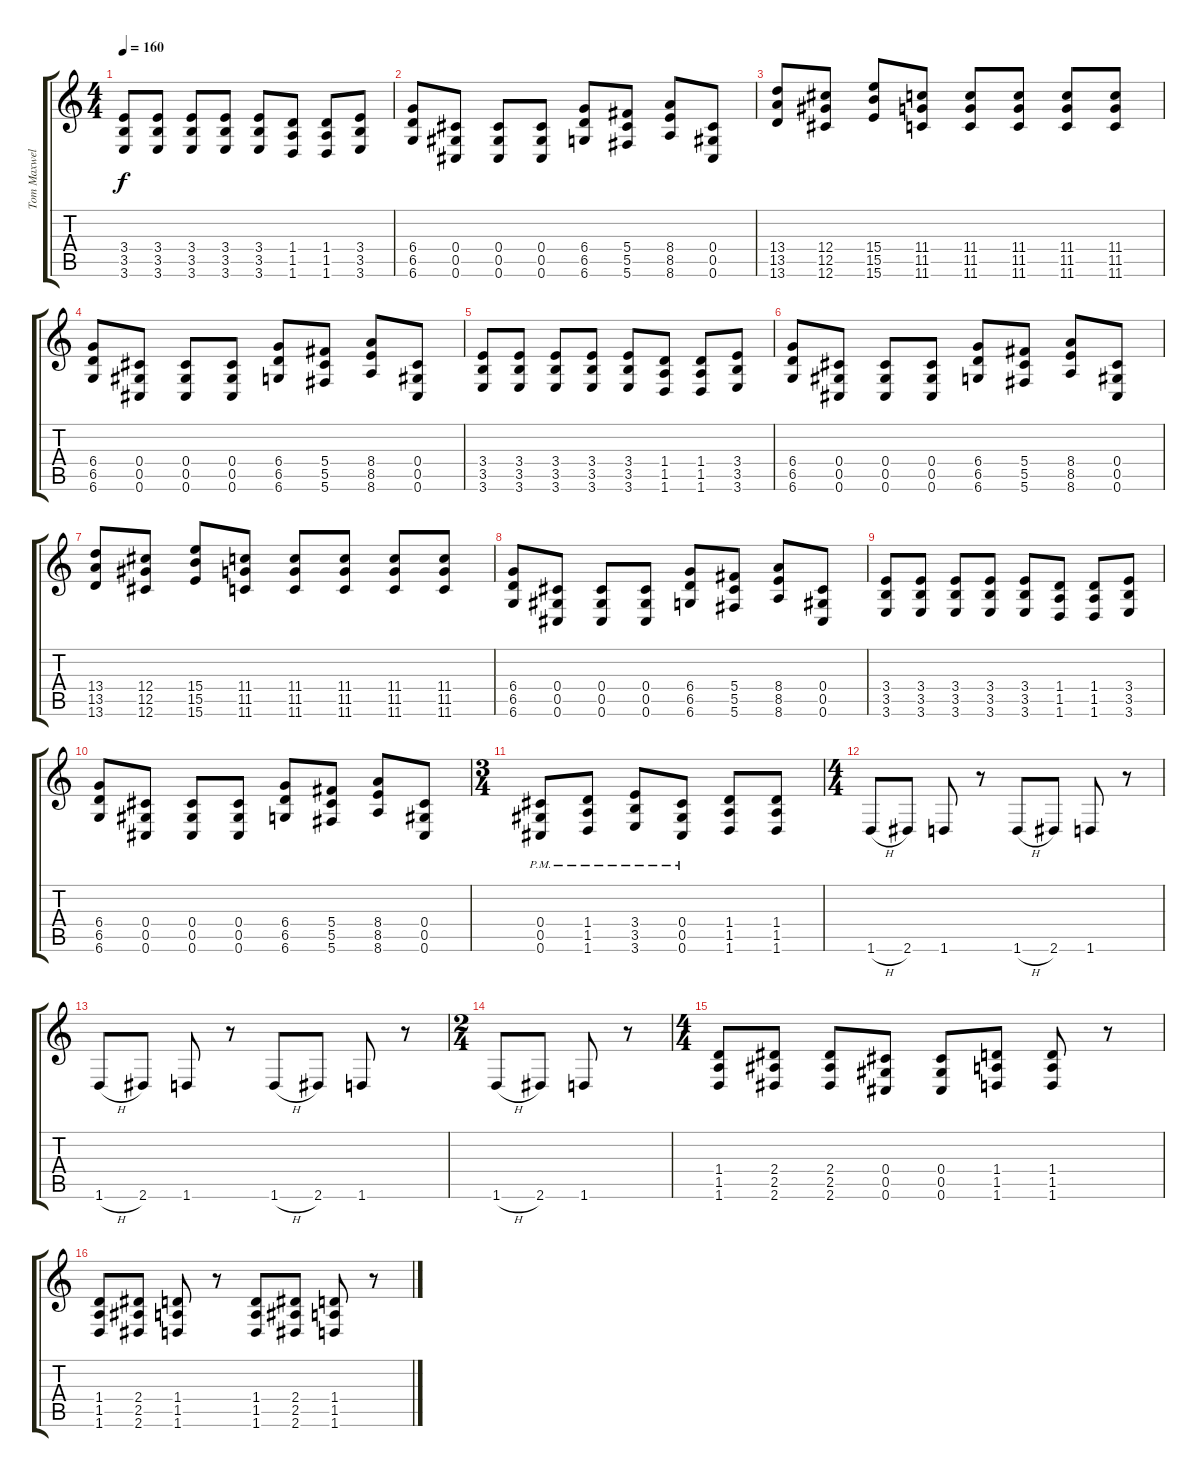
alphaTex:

\track ("Tom Maxwell" "Tom Maxwel") {instrument overdrivenguitar}
\staff {score tabs}
\tuning (Eb4 Bb3 Gb3 Db3 Ab2 Db2) {hide}
\ts (4 4)
\tempo 160
\clef g2
\ks c
(3.4 3.5 3.6).8{dy f} (3.4 3.5 3.6).8 (3.4 3.5 3.6).8 (3.4 3.5 3.6).8 (3.4 3.5 3.6).8 (1.4 1.5 1.6).8 (1.4 1.5 1.6).8 (3.4 3.5 3.6).8 |
(6.4 6.5 6.6).8 (0.4 0.5 0.6).8 (0.4 0.5 0.6).8 (0.4 0.5 0.6).8 (6.4 6.5 6.6).8 (5.4 5.5 5.6).8 (8.4 8.5 8.6).8 (0.4 0.5 0.6).8 |
(13.4 13.5 13.6).8 (12.4 12.5 12.6).8 (15.4 15.5 15.6).8 (11.4 11.5 11.6).8 (11.4 11.5 11.6).8 (11.4 11.5 11.6).8 (11.4 11.5 11.6).8 (11.4 11.5 11.6).8 |
(6.4 6.5 6.6).8 (0.4 0.5 0.6).8 (0.4 0.5 0.6).8 (0.4 0.5 0.6).8 (6.4 6.5 6.6).8 (5.4 5.5 5.6).8 (8.4 8.5 8.6).8 (0.4 0.5 0.6).8 |
(3.4 3.5 3.6).8 (3.4 3.5 3.6).8 (3.4 3.5 3.6).8 (3.4 3.5 3.6).8 (3.4 3.5 3.6).8 (1.4 1.5 1.6).8 (1.4 1.5 1.6).8 (3.4 3.5 3.6).8 |
(6.4 6.5 6.6).8 (0.4 0.5 0.6).8 (0.4 0.5 0.6).8 (0.4 0.5 0.6).8 (6.4 6.5 6.6).8 (5.4 5.5 5.6).8 (8.4 8.5 8.6).8 (0.4 0.5 0.6).8 |
(13.4 13.5 13.6).8 (12.4 12.5 12.6).8 (15.4 15.5 15.6).8 (11.4 11.5 11.6).8 (11.4 11.5 11.6).8 (11.4 11.5 11.6).8 (11.4 11.5 11.6).8 (11.4 11.5 11.6).8 |
(6.4 6.5 6.6).8 (0.4 0.5 0.6).8 (0.4 0.5 0.6).8 (0.4 0.5 0.6).8 (6.4 6.5 6.6).8 (5.4 5.5 5.6).8 (8.4 8.5 8.6).8 (0.4 0.5 0.6).8 |
(3.4 3.5 3.6).8 (3.4 3.5 3.6).8 (3.4 3.5 3.6).8 (3.4 3.5 3.6).8 (3.4 3.5 3.6).8 (1.4 1.5 1.6).8 (1.4 1.5 1.6).8 (3.4 3.5 3.6).8 |
(6.4 6.5 6.6).8 (0.4 0.5 0.6).8 (0.4 0.5 0.6).8 (0.4 0.5 0.6).8 (6.4 6.5 6.6).8 (5.4 5.5 5.6).8 (8.4 8.5 8.6).8 (0.4 0.5 0.6).8 |
\ts (3 4)
(0.4 0.5{pm} 0.6{pm}).8 (1.4 1.5{pm} 1.6{pm}).8 (3.4 3.5{pm} 3.6{pm}).8 (0.4 0.5{pm} 0.6{pm}).8 (1.4 1.5 1.6).8 (1.4 1.5 1.6).8 |
\ts (4 4)
1.6{h}.8 2.6.8 1.6.8 r.8 1.6{h}.8 2.6.8 1.6.8 r.8 |
1.6{h}.8 2.6.8 1.6.8 r.8 1.6{h}.8 2.6.8 1.6.8 r.8 |
\ts (2 4)
1.6{h}.8 2.6.8 1.6.8 r.8 |
\ts (4 4)
(1.4 1.5 1.6).8 (2.4 2.5 2.6).8 (2.4 2.5 2.6).8 (0.4 0.5 0.6).8 (0.4 0.5 0.6).8 (1.4 1.5 1.6).8 (1.4 1.5 1.6).8 r.8 |
(1.4 1.5 1.6).8 (2.4 2.5 2.6).8 (1.4 1.5 1.6).8 r.8 (1.4 1.5 1.6).8 (2.4 2.5 2.6).8 (1.4 1.5 1.6).8 r.8
